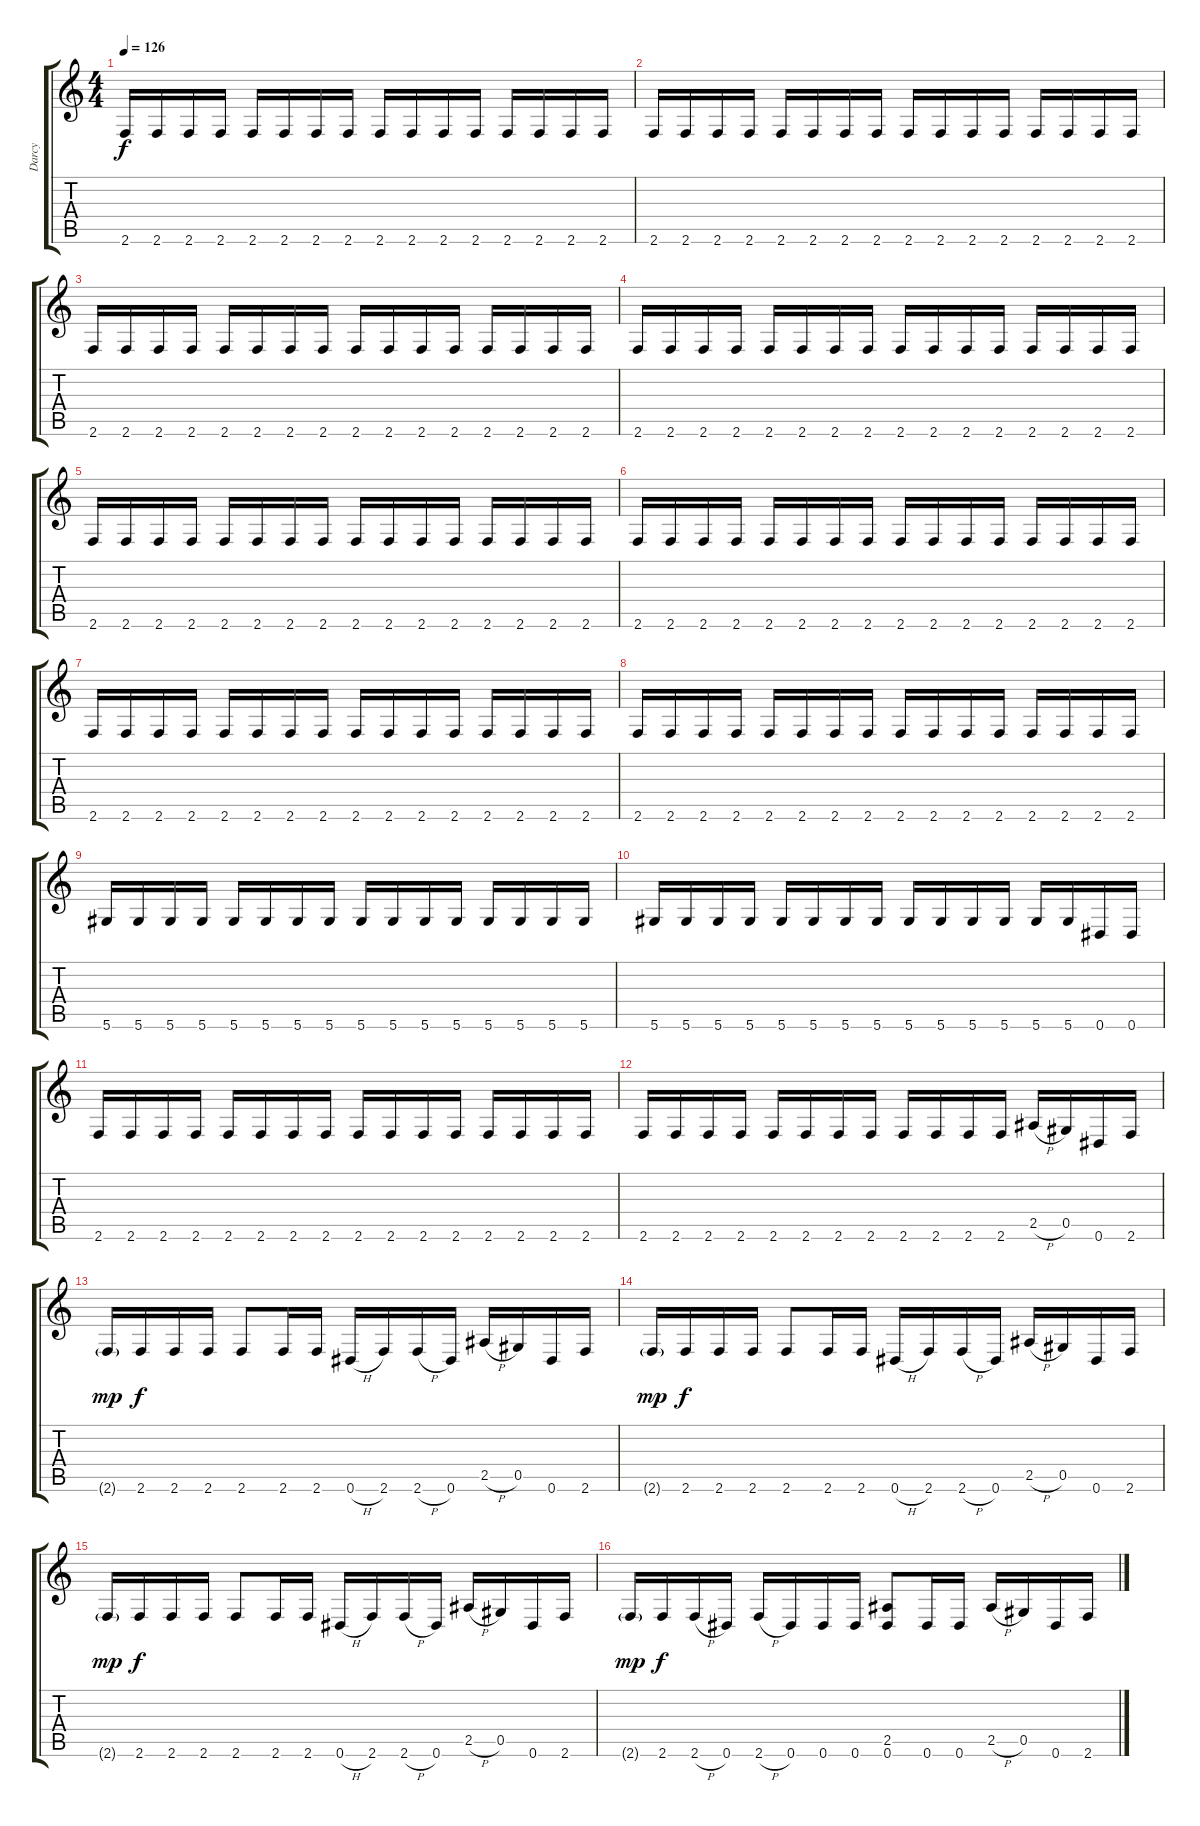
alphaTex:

\track ("Darcy" "Darcy") {instrument electricbasspick}
\staff {score tabs}
\tuning (Eb4 Bb3 Gb3 Db3 Ab2 Eb2) {hide}
\ts (4 4)
\tempo 126
\clef g2
\ks c
2.6.16{dy f} 2.6.16 2.6.16 2.6.16 2.6.16 2.6.16 2.6.16 2.6.16 2.6.16 2.6.16 2.6.16 2.6.16 2.6.16 2.6.16 2.6.16 2.6.16 |
2.6.16 2.6.16 2.6.16 2.6.16 2.6.16 2.6.16 2.6.16 2.6.16 2.6.16 2.6.16 2.6.16 2.6.16 2.6.16 2.6.16 2.6.16 2.6.16 |
2.6.16 2.6.16 2.6.16 2.6.16 2.6.16 2.6.16 2.6.16 2.6.16 2.6.16 2.6.16 2.6.16 2.6.16 2.6.16 2.6.16 2.6.16 2.6.16 |
2.6.16 2.6.16 2.6.16 2.6.16 2.6.16 2.6.16 2.6.16 2.6.16 2.6.16 2.6.16 2.6.16 2.6.16 2.6.16 2.6.16 2.6.16 2.6.16 |
2.6.16 2.6.16 2.6.16 2.6.16 2.6.16 2.6.16 2.6.16 2.6.16 2.6.16 2.6.16 2.6.16 2.6.16 2.6.16 2.6.16 2.6.16 2.6.16 |
2.6.16 2.6.16 2.6.16 2.6.16 2.6.16 2.6.16 2.6.16 2.6.16 2.6.16 2.6.16 2.6.16 2.6.16 2.6.16 2.6.16 2.6.16 2.6.16 |
2.6.16 2.6.16 2.6.16 2.6.16 2.6.16 2.6.16 2.6.16 2.6.16 2.6.16 2.6.16 2.6.16 2.6.16 2.6.16 2.6.16 2.6.16 2.6.16 |
2.6.16 2.6.16 2.6.16 2.6.16 2.6.16 2.6.16 2.6.16 2.6.16 2.6.16 2.6.16 2.6.16 2.6.16 2.6.16 2.6.16 2.6.16 2.6.16 |
5.6.16 5.6.16 5.6.16 5.6.16 5.6.16 5.6.16 5.6.16 5.6.16 5.6.16 5.6.16 5.6.16 5.6.16 5.6.16 5.6.16 5.6.16 5.6.16 |
5.6.16 5.6.16 5.6.16 5.6.16 5.6.16 5.6.16 5.6.16 5.6.16 5.6.16 5.6.16 5.6.16 5.6.16 5.6.16 5.6.16 0.6.16 0.6.16 |
2.6.16 2.6.16 2.6.16 2.6.16 2.6.16 2.6.16 2.6.16 2.6.16 2.6.16 2.6.16 2.6.16 2.6.16 2.6.16 2.6.16 2.6.16 2.6.16 |
2.6.16 2.6.16 2.6.16 2.6.16 2.6.16 2.6.16 2.6.16 2.6.16 2.6.16 2.6.16 2.6.16 2.6.16 2.5{h}.16 0.5.16 0.6.16 2.6.16 |
2.6{g}.16{dy mp} 2.6.16{dy f} 2.6.16 2.6.16 2.6.8 2.6.16 2.6.16 0.6{h}.16 2.6.16 2.6{h}.16 0.6.16 2.5{h}.16 0.5.16 0.6.16 2.6.16 |
2.6{g}.16{dy mp} 2.6.16{dy f} 2.6.16 2.6.16 2.6.8 2.6.16 2.6.16 0.6{h}.16 2.6.16 2.6{h}.16 0.6.16 2.5{h}.16 0.5.16 0.6.16 2.6.16 |
2.6{g}.16{dy mp} 2.6.16{dy f} 2.6.16 2.6.16 2.6.8 2.6.16 2.6.16 0.6{h}.16 2.6.16 2.6{h}.16 0.6.16 2.5{h}.16 0.5.16 0.6.16 2.6.16 |
2.6{g}.16{dy mp} 2.6.16{dy f} 2.6{h}.16 0.6.16 2.6{h}.16 0.6.16 0.6.16 0.6.16 (2.5 0.6).8 0.6.16 0.6.16 2.5{h}.16 0.5.16 0.6.16 2.6.16
